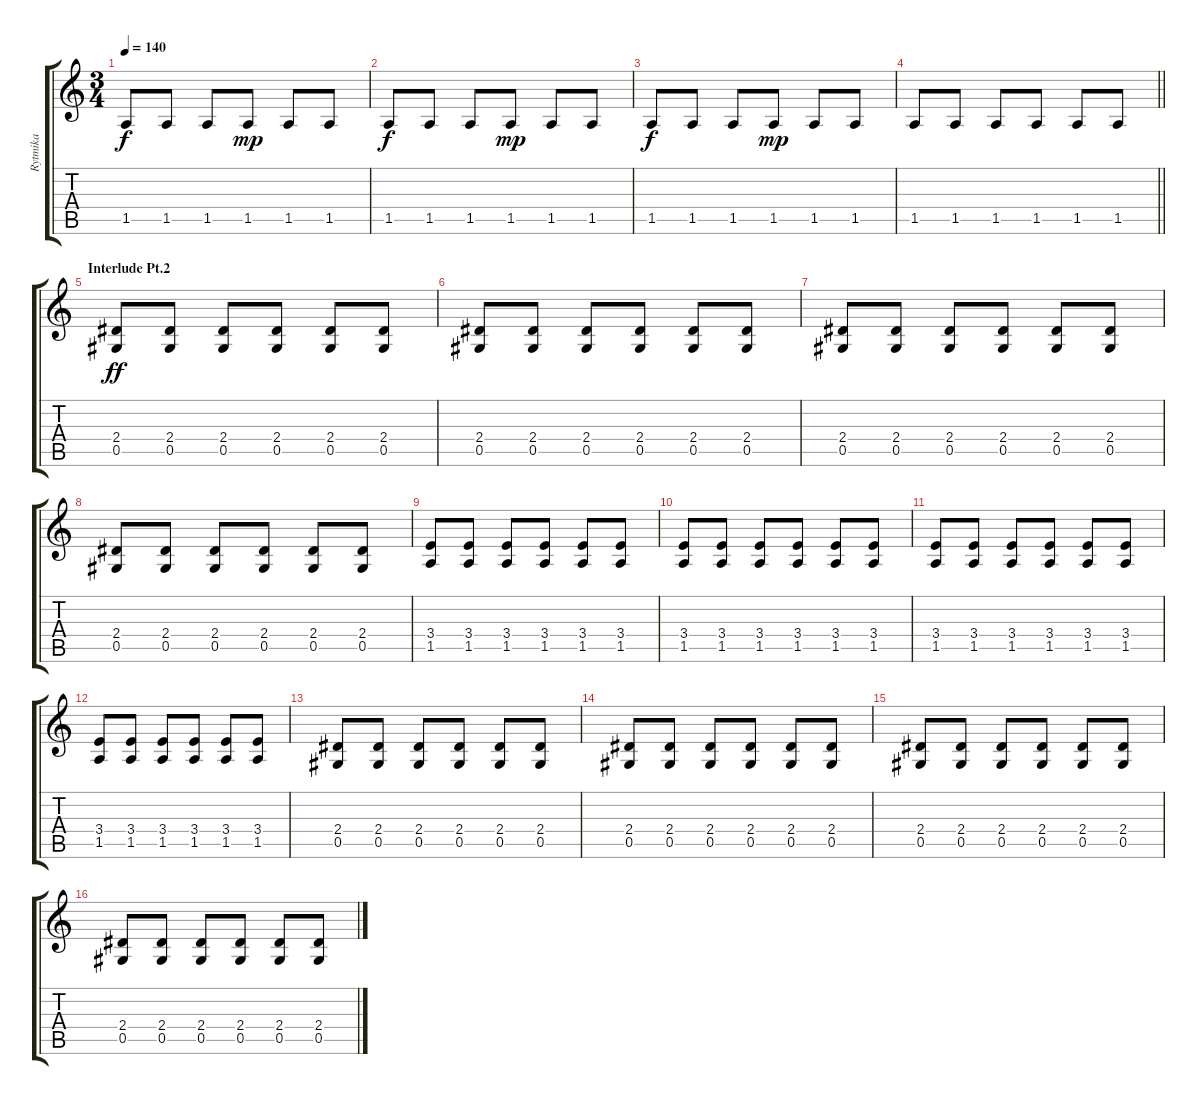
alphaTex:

\track ("Rytmika" "Rytmika") {instrument overdrivenguitar}
\staff {score tabs}
\tuning (Eb4 Bb3 Gb3 Db3 Ab2 Eb2) {hide}
\ts (3 4)
\tempo 140
\clef g2
\ks c
1.5.8{dy f} 1.5.8 1.5.8 1.5.8{dy mp} 1.5.8 1.5.8 |
1.5.8{dy f} 1.5.8 1.5.8 1.5.8{dy mp} 1.5.8 1.5.8 |
1.5.8{dy f} 1.5.8 1.5.8 1.5.8{dy mp} 1.5.8 1.5.8 |
\barLineRight lightlight
1.5.8 1.5.8 1.5.8 1.5.8 1.5.8 1.5.8 |
\section ("" "Interlude Pt.2")
(2.4 0.5).8{dy ff} (2.4 0.5).8 (2.4 0.5).8 (2.4 0.5).8 (2.4 0.5).8 (2.4 0.5).8 |
(2.4 0.5).8 (2.4 0.5).8 (2.4 0.5).8 (2.4 0.5).8 (2.4 0.5).8 (2.4 0.5).8 |
(2.4 0.5).8 (2.4 0.5).8 (2.4 0.5).8 (2.4 0.5).8 (2.4 0.5).8 (2.4 0.5).8 |
(2.4 0.5).8 (2.4 0.5).8 (2.4 0.5).8 (2.4 0.5).8 (2.4 0.5).8 (2.4 0.5).8 |
(3.4 1.5).8 (3.4 1.5).8 (3.4 1.5).8 (3.4 1.5).8 (3.4 1.5).8 (3.4 1.5).8 |
(3.4 1.5).8 (3.4 1.5).8 (3.4 1.5).8 (3.4 1.5).8 (3.4 1.5).8 (3.4 1.5).8 |
(3.4 1.5).8 (3.4 1.5).8 (3.4 1.5).8 (3.4 1.5).8 (3.4 1.5).8 (3.4 1.5).8 |
(3.4 1.5).8 (3.4 1.5).8 (3.4 1.5).8 (3.4 1.5).8 (3.4 1.5).8 (3.4 1.5).8 |
(2.4 0.5).8 (2.4 0.5).8 (2.4 0.5).8 (2.4 0.5).8 (2.4 0.5).8 (2.4 0.5).8 |
(2.4 0.5).8 (2.4 0.5).8 (2.4 0.5).8 (2.4 0.5).8 (2.4 0.5).8 (2.4 0.5).8 |
(2.4 0.5).8 (2.4 0.5).8 (2.4 0.5).8 (2.4 0.5).8 (2.4 0.5).8 (2.4 0.5).8 |
(2.4 0.5).8 (2.4 0.5).8 (2.4 0.5).8 (2.4 0.5).8 (2.4 0.5).8 (2.4 0.5).8
